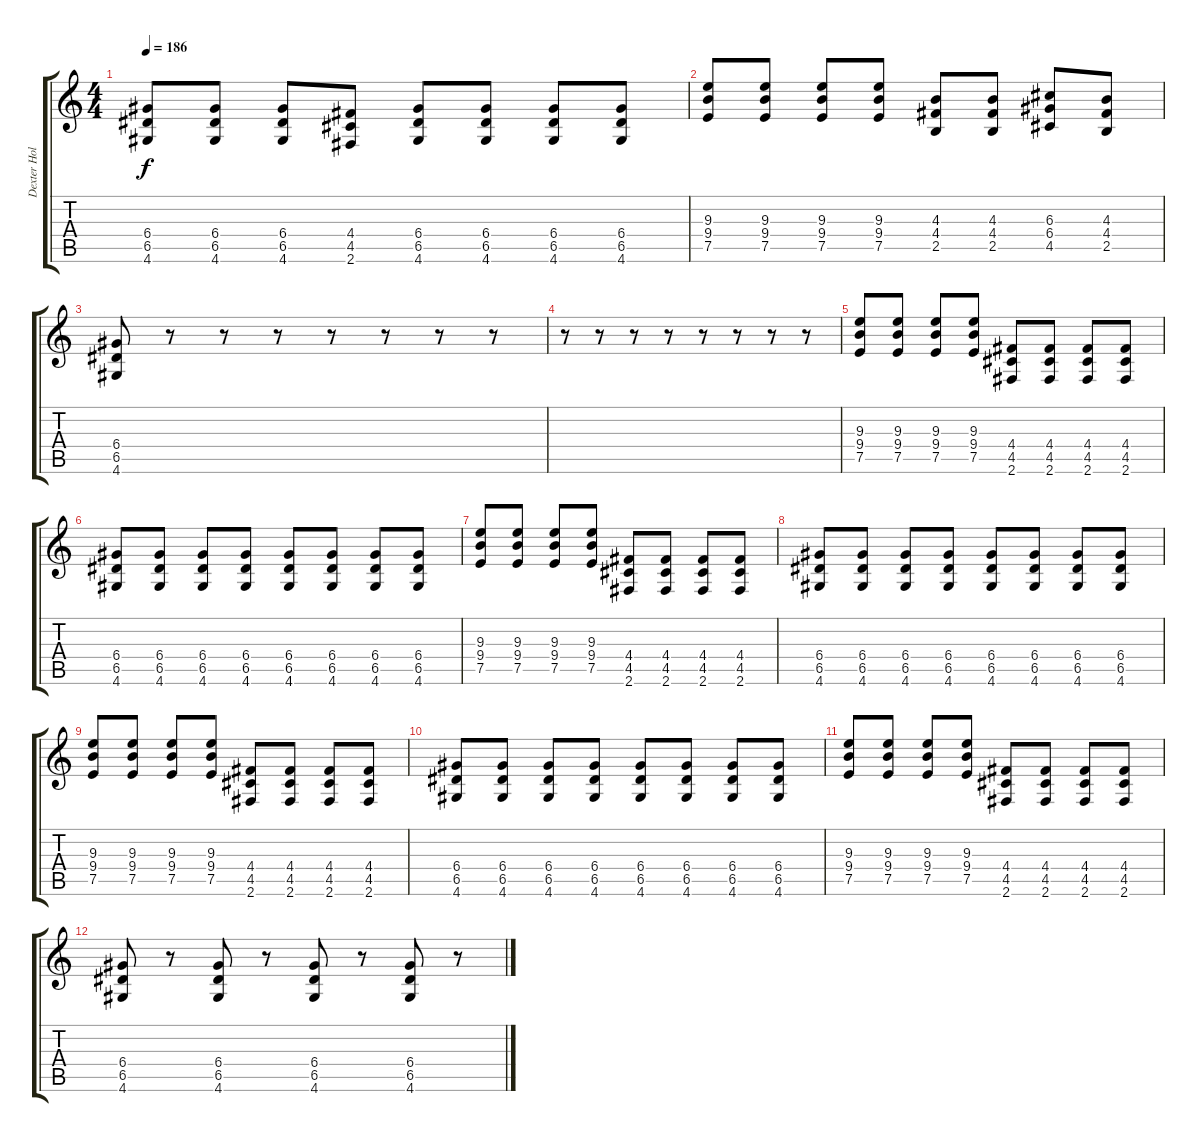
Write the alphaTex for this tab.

\track ("Dexter Holland & Noodles" "Dexter Hol") {instrument distortionguitar}
\staff {score tabs}
\tuning (E4 B3 G3 D3 A2 E2) {hide}
\ts (4 4)
\tempo 186
\clef g2
\ks c
(6.4 6.5 4.6).8{dy f} (6.4 6.5 4.6).8 (6.4 6.5 4.6).8 (4.4 4.5 2.6).8 (6.4 6.5 4.6).8 (6.4 6.5 4.6).8 (6.4 6.5 4.6).8 (6.4 6.5 4.6).8 |
(9.3 9.4 7.5).8 (9.3 9.4 7.5).8 (9.3 9.4 7.5).8 (9.3 9.4 7.5).8 (4.3 4.4 2.5).8 (4.3 4.4 2.5).8 (6.3 6.4 4.5).8 (4.3 4.4 2.5).8 |
(6.4 6.5 4.6).8 r.8 r.8 r.8 r.8 r.8 r.8 r.8 |
r.8 r.8 r.8 r.8 r.8 r.8 r.8 r.8 |
(9.3 9.4 7.5).8 (9.3 9.4 7.5).8 (9.3 9.4 7.5).8 (9.3 9.4 7.5).8 (4.4 4.5 2.6).8 (4.4 4.5 2.6).8 (4.4 4.5 2.6).8 (4.4 4.5 2.6).8 |
(6.4 6.5 4.6).8 (6.4 6.5 4.6).8 (6.4 6.5 4.6).8 (6.4 6.5 4.6).8 (6.4 6.5 4.6).8 (6.4 6.5 4.6).8 (6.4 6.5 4.6).8 (6.4 6.5 4.6).8 |
(9.3 9.4 7.5).8 (9.3 9.4 7.5).8 (9.3 9.4 7.5).8 (9.3 9.4 7.5).8 (4.4 4.5 2.6).8 (4.4 4.5 2.6).8 (4.4 4.5 2.6).8 (4.4 4.5 2.6).8 |
(6.4 6.5 4.6).8 (6.4 6.5 4.6).8 (6.4 6.5 4.6).8 (6.4 6.5 4.6).8 (6.4 6.5 4.6).8 (6.4 6.5 4.6).8 (6.4 6.5 4.6).8 (6.4 6.5 4.6).8 |
(9.3 9.4 7.5).8 (9.3 9.4 7.5).8 (9.3 9.4 7.5).8 (9.3 9.4 7.5).8 (4.4 4.5 2.6).8 (4.4 4.5 2.6).8 (4.4 4.5 2.6).8 (4.4 4.5 2.6).8 |
(6.4 6.5 4.6).8 (6.4 6.5 4.6).8 (6.4 6.5 4.6).8 (6.4 6.5 4.6).8 (6.4 6.5 4.6).8 (6.4 6.5 4.6).8 (6.4 6.5 4.6).8 (6.4 6.5 4.6).8 |
(9.3 9.4 7.5).8 (9.3 9.4 7.5).8 (9.3 9.4 7.5).8 (9.3 9.4 7.5).8 (4.4 4.5 2.6).8 (4.4 4.5 2.6).8 (4.4 4.5 2.6).8 (4.4 4.5 2.6).8 |
(6.4 6.5 4.6).8 r.8 (6.4 6.5 4.6).8 r.8 (6.4 6.5 4.6).8 r.8 (6.4 6.5 4.6).8 r.8
